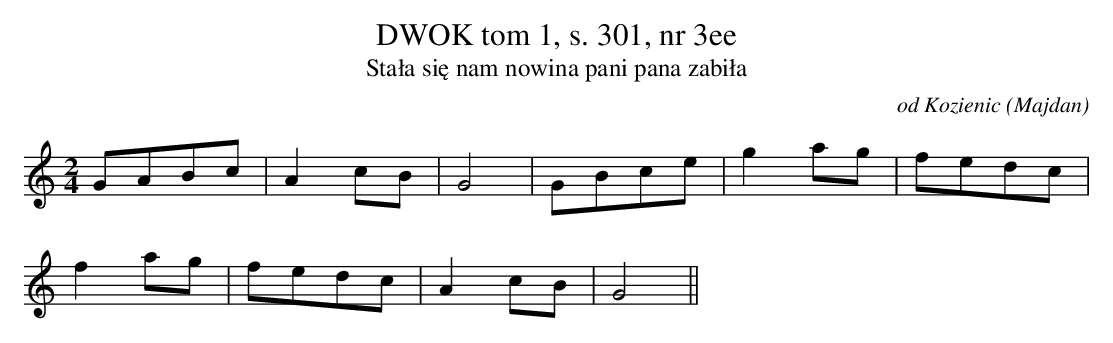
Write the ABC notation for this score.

X:1
T:DWOK tom 1, s. 301, nr 3ee
T:Stała się nam nowina pani pana zabiła
O:od Kozienic (Majdan)
M:2/4
L:1/8
K:C
GABc | A2cB | G4 |GBce | g2ag |fedc |
 f2ag |fedc | A2cB | G4||
